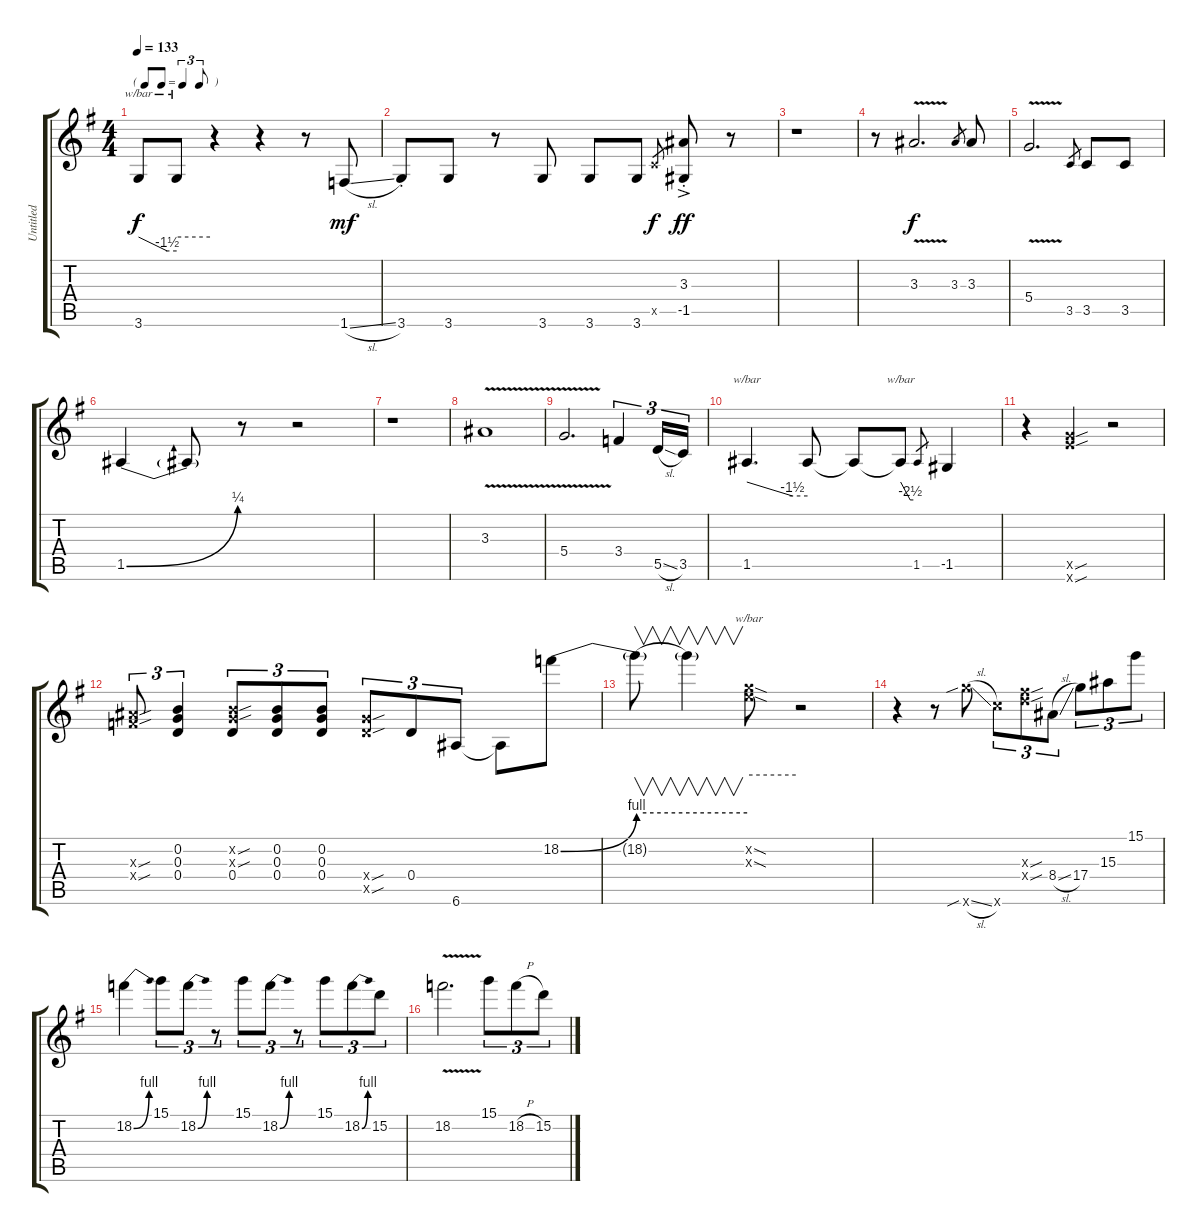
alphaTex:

\track ("Untitled" "Untitled") {instrument overdrivenguitar}
\staff {score tabs}
\tuning (E4 B3 G3 D3 A2 E2) {hide}
\ts (4 4)
\tf triplet8th
\tempo 133
\clef g2
\ks g
3.6{t}.8{tbe (custom default 0 0 45 -6 60 -6) dy f} 3.6{t}.8{tbe (hold default 0 0 60 0)} r.4 r.4 r.8 1.6{sl}.8{dy mf} |
3.6{st}.8 3.6.8 r.8 3.6.8 3.6.8 3.6.8 3.5{x}.8{gr dy f} (3.3{ac st} -1.5).8{dy ff} r.8 |
r.1 |
r.8 3.3{v}.2{d dy f} 3.3.8{gr} 3.3.8 |
5.4{v}.2{d} 3.5.8{gr} 3.5.8 3.5.8 |
1.5{be (bend 0 0 60 1)}.4 1.5{t}.8 r.8 r.2 |
r.1 |
3.3{v}.1 |
5.4{v}.2{d} 3.4.4{tu (3 2)} 5.5{sl}.16{tu (3 2)} 3.5.16{tu (3 2)} |
1.5.4{d tbe (custom default 0 0 45 -6 60 -6)} 1.5{t}.8 1.5{t}.8 1.5{t}.8{tbe (custom default 0 0 45 -10 60 -10)} 1.5.8{gr} -1.5.4 |
r.4 (10.5{sou x} 12.6{sou x}).4 r.2 |
(3.3{sou x} 3.4{sou x}).8{tu (3 2)} (0.2 0.3 0.4).4{tu (3 2)} (0.2{sou x} 0.3{sou x} 0.4).8{tu (3 2)} (0.2 0.3 0.4).8{tu (3 2)} (0.2 0.3 0.4).8{tu (3 2)} (5.4{sou x} 5.5{sou x}).8{tu (3 2)} 0.4.8{tu (3 2)} 6.6.8{tu (3 2)} 6.6{t}.8 18.2{be (bend 0 0 60 4)}.8 |
18.2{be (hold 0 4 60 4) t}.8{v} 18.2{t}.4{v} (8.2{sod x} 9.3{sod x}).8{tbe (hold default 0 0 60 0)} r.2 |
r.4 r.8 27.6{sib sl x}.8 20.6{x}.8{tu (3 2)} (11.3{sou x} 12.4{sou x}).8{tu (3 2)} 8.4{sl}.8{tu (3 2)} 17.4.8{tu (3 2)} 15.3.8{tu (3 2)} 15.1.8{tu (3 2)} |
18.2{be (bend 0 0 60 4)}.4 15.1.8{tu (3 2)} 18.2{be (bend 0 0 60 4)}.8{tu (3 2)} r.8{tu (3 2)} 15.1.8{tu (3 2)} 18.2{be (bend 0 0 60 4)}.8{tu (3 2)} r.8{tu (3 2)} 15.1.8{tu (3 2)} 18.2{be (bend 0 0 60 4)}.8{tu (3 2)} 15.2.8{tu (3 2)} |
18.2{v}.2{d} 15.1.8{tu (3 2)} 18.2{h}.8{tu (3 2)} 15.2.8{tu (3 2)}
